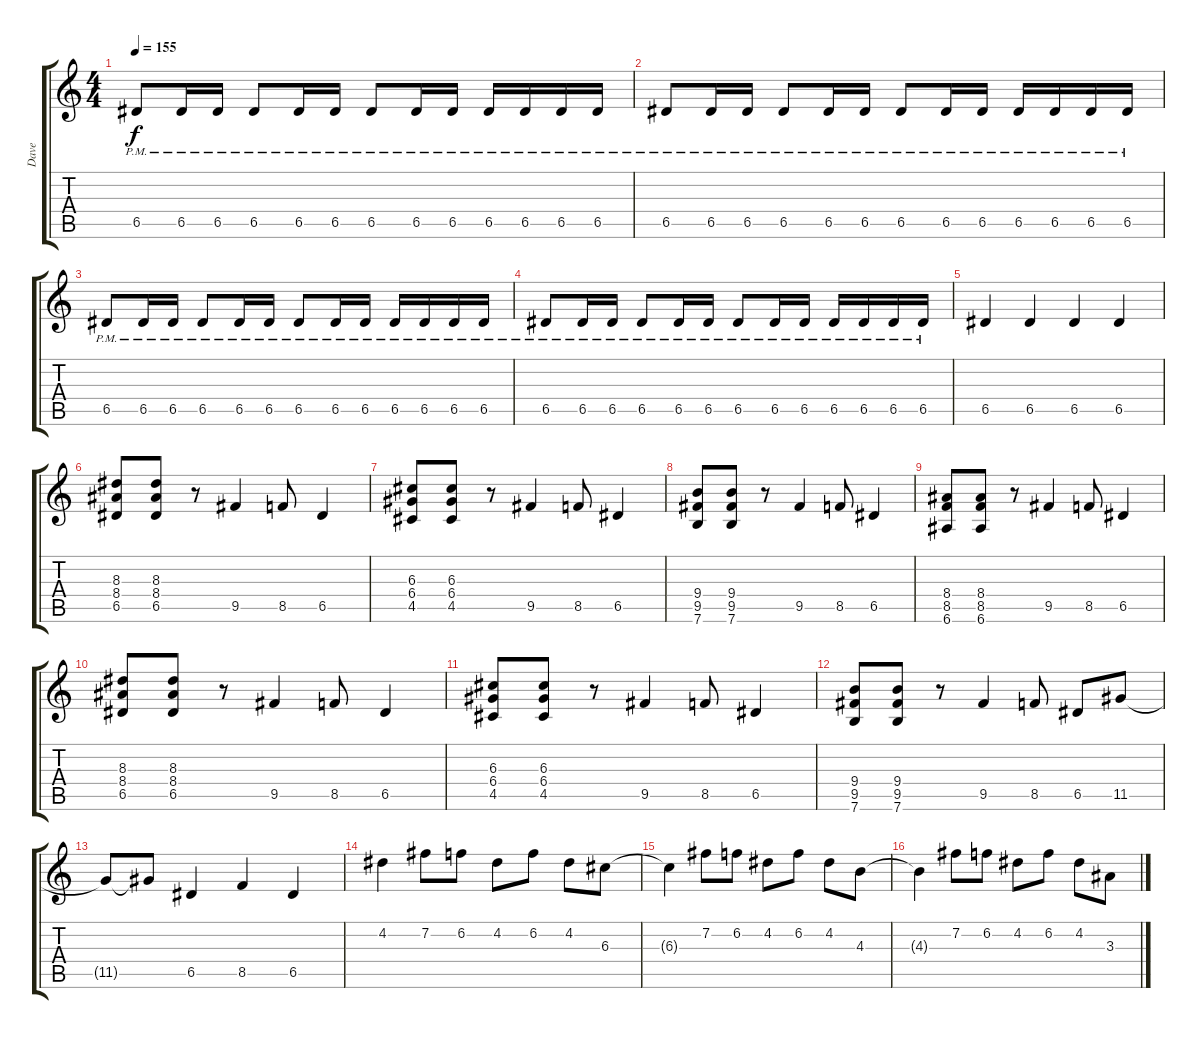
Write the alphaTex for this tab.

\track ("Dave" "Dave") {instrument distortionguitar}
\staff {score tabs}
\tuning (E4 B3 G3 D3 A2 E2) {hide}
\ts (4 4)
\tempo 155
\clef g2
\ks c
6.5{pm}.8{dy f} 6.5{pm}.16 6.5{pm}.16 6.5{pm}.8 6.5{pm}.16 6.5{pm}.16 6.5{pm}.8 6.5{pm}.16 6.5{pm}.16 6.5{pm}.16 6.5{pm}.16 6.5{pm}.16 6.5{pm}.16 |
6.5{pm}.8 6.5{pm}.16 6.5{pm}.16 6.5{pm}.8 6.5{pm}.16 6.5{pm}.16 6.5{pm}.8 6.5{pm}.16 6.5{pm}.16 6.5{pm}.16 6.5{pm}.16 6.5{pm}.16 6.5{pm}.16 |
6.5{pm}.8 6.5{pm}.16 6.5{pm}.16 6.5{pm}.8 6.5{pm}.16 6.5{pm}.16 6.5{pm}.8 6.5{pm}.16 6.5{pm}.16 6.5{pm}.16 6.5{pm}.16 6.5{pm}.16 6.5{pm}.16 |
6.5{pm}.8 6.5{pm}.16 6.5{pm}.16 6.5{pm}.8 6.5{pm}.16 6.5{pm}.16 6.5{pm}.8 6.5{pm}.16 6.5{pm}.16 6.5{pm}.16 6.5{pm}.16 6.5{pm}.16 6.5{pm}.16 |
6.5.4 6.5.4 6.5.4 6.5.4 |
(8.3 8.4 6.5).8{instrument distortionguitar} (8.3 8.4 6.5).8 r.8 9.5.4 8.5.8 6.5.4 |
(6.3 6.4 4.5).8 (6.3 6.4 4.5).8 r.8 9.5.4 8.5.8 6.5.4 |
(9.4 9.5 7.6).8 (9.4 9.5 7.6).8 r.8 9.5.4 8.5.8 6.5.4 |
(8.4 8.5 6.6).8 (8.4 8.5 6.6).8 r.8 9.5.4 8.5.8 6.5.4 |
(8.3 8.4 6.5).8 (8.3 8.4 6.5).8 r.8 9.5.4 8.5.8 6.5.4 |
(6.3 6.4 4.5).8 (6.3 6.4 4.5).8 r.8 9.5.4 8.5.8 6.5.4 |
(9.4 9.5 7.6).8 (9.4 9.5 7.6).8 r.8 9.5.4 8.5.8 6.5.8 11.5.8 |
11.5{t}.8 11.5{t}.8 6.5.4 8.5.4 6.5.4 |
4.2.4 7.2.8 6.2.8 4.2.8 6.2.8 4.2.8 6.3.8 |
6.3{t}.4 7.2.8 6.2.8 4.2.8 6.2.8 4.2.8 4.3.8 |
4.3{t}.4 7.2.8 6.2.8 4.2.8 6.2.8 4.2.8 3.3.8
